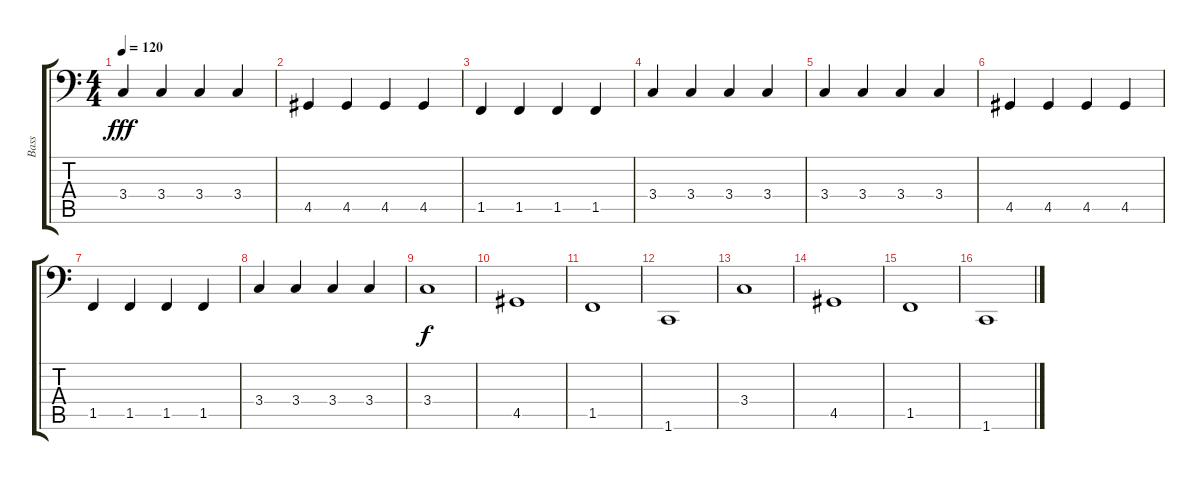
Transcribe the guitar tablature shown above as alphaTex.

\track ("Bass" "Bass") {instrument electricbassfinger}
\staff {score tabs}
\tuning (C3 G2 D2 A1 E1 B0) {hide}
\ts (4 4)
\tempo 120
\clef f4
\ks c
3.4.4{dy fff} 3.4.4 3.4.4 3.4.4 |
4.5.4 4.5.4 4.5.4 4.5.4 |
1.5.4 1.5.4 1.5.4 1.5.4 |
3.4.4 3.4.4 3.4.4 3.4.4 |
3.4.4 3.4.4 3.4.4 3.4.4 |
4.5.4 4.5.4 4.5.4 4.5.4 |
1.5.4 1.5.4 1.5.4 1.5.4 |
3.4.4 3.4.4 3.4.4 3.4.4 |
3.4.1{dy f} |
4.5.1 |
1.5.1 |
1.6.1 |
3.4.1 |
4.5.1 |
1.5.1 |
1.6.1
